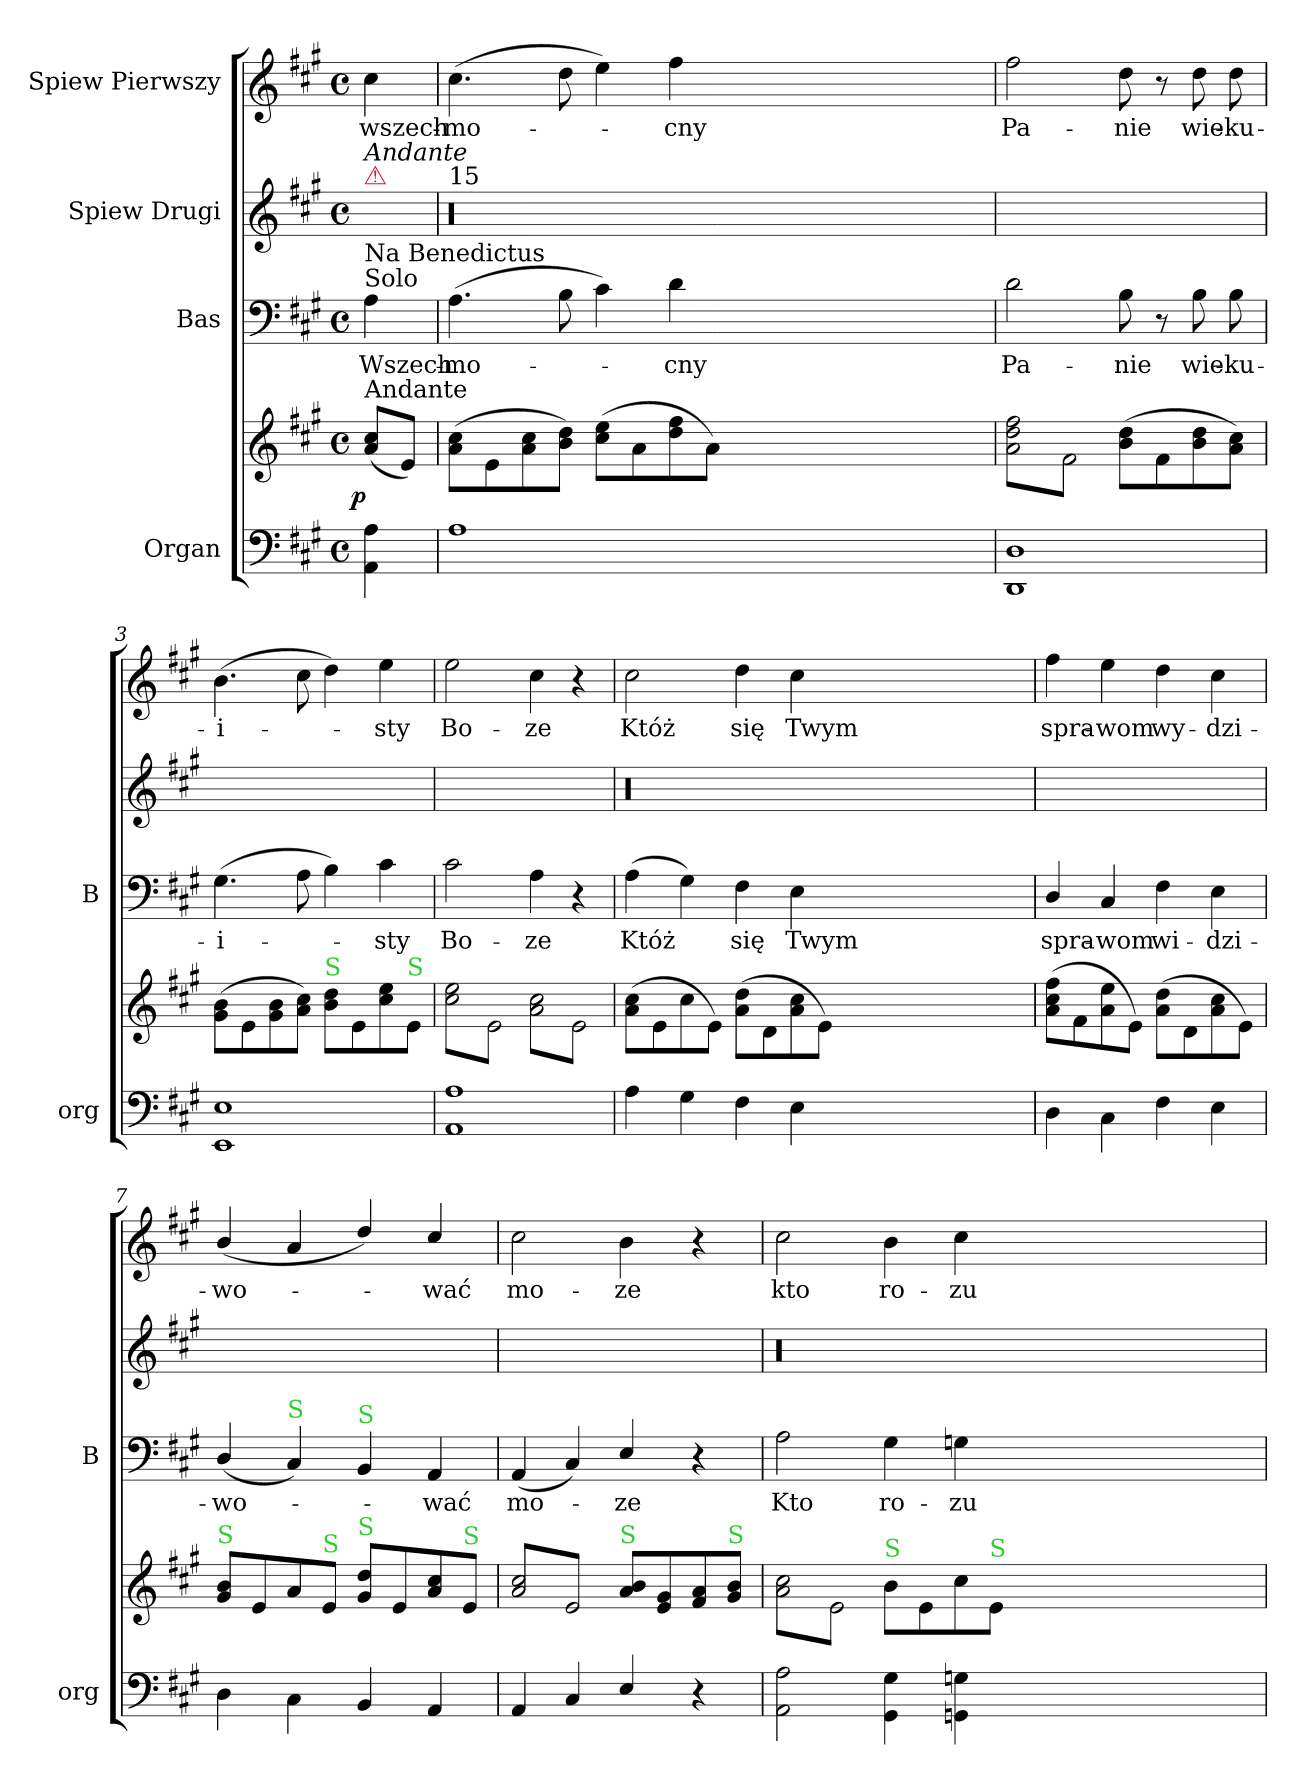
**kern	**kern	**dynam	**kern	**text	**kern	**kern	**text
*part4	*part4	*part4	*part3	*part3	*part2	*part1	*part1
*staff5	*staff4	*staff4/5	*staff3	*staff3	*staff2	*staff1	*staff1
*I"Organ	*	*	*I"Bas	*	*I"Spiew Drugi	*I"Spiew Pierwszy	*
*I'org	*	*	*I'B	*	*	*	*
*clefF4	*clefG2	*	*clefF4	*	*clefG2	*clefG2	*
*k[f#c#g#]	*k[f#c#g#]	*	*k[f#c#g#]	*	*k[f#c#g#]	*k[f#c#g#]	*
*A:	*A:	*	*A:	*	*A:	*A:	*
*M4/4	*M4/4	*	*M4/4	*	*M4/4	*M4/4	*
*met(c)	*met(c)	*	*met(c)	*	*met(c)	*met(c)	*
=	=	=	=	=	=	=	=
!	!	!	!	!	!LO:TX:a:color=crimson:t=⚠	!	!
!	!	!	!	!	!LO:TX:a:i:t=Andante	!	!
!	!	!	!LO:TX:a:t=Na Benedictus	!	!	!	!
!	!	!	!LO:TX:a:t=Solo	!	!	!	!
!	!LO:TX:a:t=Andante	!	!	!	!	!	!
!	!	!LO:DY:rj	!	!	!	!	!
4AA\ 4A\	(8a/ 8cc#/L	p	4A\	Wszech-	4ryy	4cc#\	wszech-
.	8e/J)	.	.	.	.	.	.
=1	=1	=1	=1	=1	=1	=1	=1
!	!	!	!	!	!LO:TX:a:t=15	!	!
1A	(8a\ 8cc#\L	.	(4.A\	-mo-	00r	(4.cc#\	-mo-
.	8e\	.	.	.	.	.	.
.	8a\ 8cc#\	.	.	.	.	.	.
.	8b\ 8dd\J)	.	8B\	.	.	8dd\	.
.	(8cc#\ 8ee\L	.	4c#\)	.	.	4ee\)	.
.	8a\	.	.	.	.	.	.
.	8dd\ 8ff#\	.	4d\	-cny	.	4ff#\	-cny
.	8a\J)	.	.	.	.	.	.
0.ryy	0.ryy	.	0.ryy	.	.	0.ryy	.
=2	=2	=2	=2	=2	=2	=2	=2
*	*tremolo	*	*	*	*	*	*
1DD 1D	8a\ 8dd\ 8ff#\L	.	2d\	Pa-	1ryy	2ff#\	Pa-
.	8f#\	.	.	.	.	.	.
.	8a\ 8dd\ 8ff#\	.	.	.	.	.	.
.	8f#\J	.	.	.	.	.	.
*	*Xtremolo	*	*	*	*	*	*
.	(8b\ 8dd\L	.	8B\	-nie	.	8dd\	-nie
.	8f#\	.	8r	.	.	8r	.
.	8b\ 8dd\	.	8B\	wie-	.	8dd\	wie-
.	8a\ 8cc#\J)	.	8B\	-ku-	.	8dd\	-ku-
=3	=3	=3	=3	=3	=3	=3	=3
1EE 1E	(8g#\ 8b\L	.	(4.G#\	-i-	1ryy	(4.b\	-i-
.	8e\	.	.	.	.	.	.
.	8g#\ 8b\	.	.	.	.	.	.
.	8a\ 8cc#\J)	.	8A\	.	.	8cc#\	.
!	!LO:TX:a:color=limegreen:t=S	!	!	!	!	!	!
.	8b\ 8dd\L	.	4B\)	.	.	4dd\)	.
.	8e\	.	.	.	.	.	.
.	8cc#\ 8ee\	.	4c#\	-sty	.	4ee\	-sty
!	!LO:TX:a:color=limegreen:t=S	!	!	!	!	!	!
.	8e\J	.	.	.	.	.	.
=4	=4	=4	=4	=4	=4	=4	=4
*	*tremolo	*	*	*	*	*	*
1AA 1A	8cc#\ 8ee\L	.	2c#\	Bo-	1ryy	2ee\	Bo-
.	8e\	.	.	.	.	.	.
.	8cc#\ 8ee\	.	.	.	.	.	.
.	8e\J	.	.	.	.	.	.
.	8a\ 8cc#\L	.	4A\	-ze	.	4cc#\	-ze
.	8e\	.	.	.	.	.	.
.	8a\ 8cc#\	.	4r	.	.	4r	.
.	8e\J	.	.	.	.	.	.
*	*Xtremolo	*	*	*	*	*	*
=5	=5	=5	=5	=5	=5	=5	=5
4A\	(8a\ 8cc#\L	.	(4A\	Któż	00r	2cc#\	Któż
.	8e\	.	.	.	.	.	.
4G#\	8cc#\	.	4G#\)	.	.	.	.
.	8e\J)	.	.	.	.	.	.
4F#\	(8a\ 8dd\L	.	4F#\	się	.	4dd\	się
.	8d\	.	.	.	.	.	.
4E\	8a\ 8cc#\	.	4E\	Twym	.	4cc#\	Twym
.	8e\J)	.	.	.	.	.	.
0.ryy	0.ryy	.	0.ryy	.	.	0.ryy	.
=6	=6	=6	=6	=6	=6	=6	=6
4D\	(8a\ 8cc#\ 8ff#\L	.	4D/	spra-	1ryy	4ff#\	spra-
.	8f#\	.	.	.	.	.	.
4C#\	8a\ 8ee\	.	4C#/	-wom	.	4ee\	-wom
.	8e\J)	.	.	.	.	.	.
4F#\	(8a\ 8dd\L	.	4F#\	wi-	.	4dd\	wy-
.	8d\	.	.	.	.	.	.
4E\	8a\ 8cc#\	.	4E\	-dzi-	.	4cc#\	-dzi-
.	8e\J)	.	.	.	.	.	.
=7	=7	=7	=7	=7	=7	=7	=7
!	!LO:TX:a:color=limegreen:t=S	!	!	!	!	!	!
4D\	8g#/ 8b/L	.	(4D/	-wo-	1ryy	(4b/	-wo-
.	8e/	.	.	.	.	.	.
!	!	!	!LO:TX:a:color=limegreen:t=S	!	!	!	!
4C#\	8a/	.	4C#/)	.	.	4a/	.
!	!LO:TX:a:color=limegreen:t=S	!	!	!	!	!	!
.	8e/J	.	.	.	.	.	.
!	!	!	!LO:TX:a:color=limegreen:t=S	!	!	!	!
!	!LO:TX:a:color=limegreen:t=S	!	!	!	!	!	!
4BB/	8g#/ 8dd/L	.	4BB/	.	.	4dd/)	.
.	8e/	.	.	.	.	.	.
4AA/	8a/ 8cc#/	.	4AA/	-wać	.	4cc#/	-wać
!	!LO:TX:a:color=limegreen:t=S	!	!	!	!	!	!
.	8e/J	.	.	.	.	.	.
=8	=8	=8	=8	=8	=8	=8	=8
*	*tremolo	*	*	*	*	*	*
4AA/	8a/ 8cc#/L	.	(4AA/	mo-	1ryy	2cc#\	mo-
.	8e/	.	.	.	.	.	.
4C#/	8a/ 8cc#/	.	4C#/)	.	.	.	.
.	8e/J	.	.	.	.	.	.
*	*Xtremolo	*	*	*	*	*	*
!	!LO:TX:a:color=limegreen:t=S	!	!	!	!	!	!
4E/	8a/ 8b/L	.	4E/	-ze	.	4b\	-ze
.	8e/ 8g#/	.	.	.	.	.	.
4r	8f#/ 8a/	.	4r	.	.	4r	.
!	!LO:TX:a:color=limegreen:t=S	!	!	!	!	!	!
.	8g#/ 8b/J	.	.	.	.	.	.
=9	=9	=9	=9	=9	=9	=9	=9
*	*tremolo	*	*	*	*	*	*
2AA\ 2A\	8a\ 8cc#\L	.	2A\	Kto	00r	2cc#\	kto
.	8e\	.	.	.	.	.	.
.	8a\ 8cc#\	.	.	.	.	.	.
.	8e\J	.	.	.	.	.	.
*	*Xtremolo	*	*	*	*	*	*
!	!LO:TX:a:color=limegreen:t=S	!	!	!	!	!	!
4GG#\ 4G#\	8b\L	.	4G#\	ro-	.	4b\	ro-
.	8e\	.	.	.	.	.	.
4GGn\ 4Gn\	8cc#\	.	4Gn\	-zu-	.	4cc#\	-zu-
!	!LO:TX:a:color=limegreen:t=S	!	!	!	!	!	!
.	8e\J	.	.	.	.	.	.
0.ryy	0.ryy	.	0.ryy	.	.	0.ryy	.
=	=	=	=	=	=	=	=
*-	*-	*-	*-	*-	*-	*-	*-
